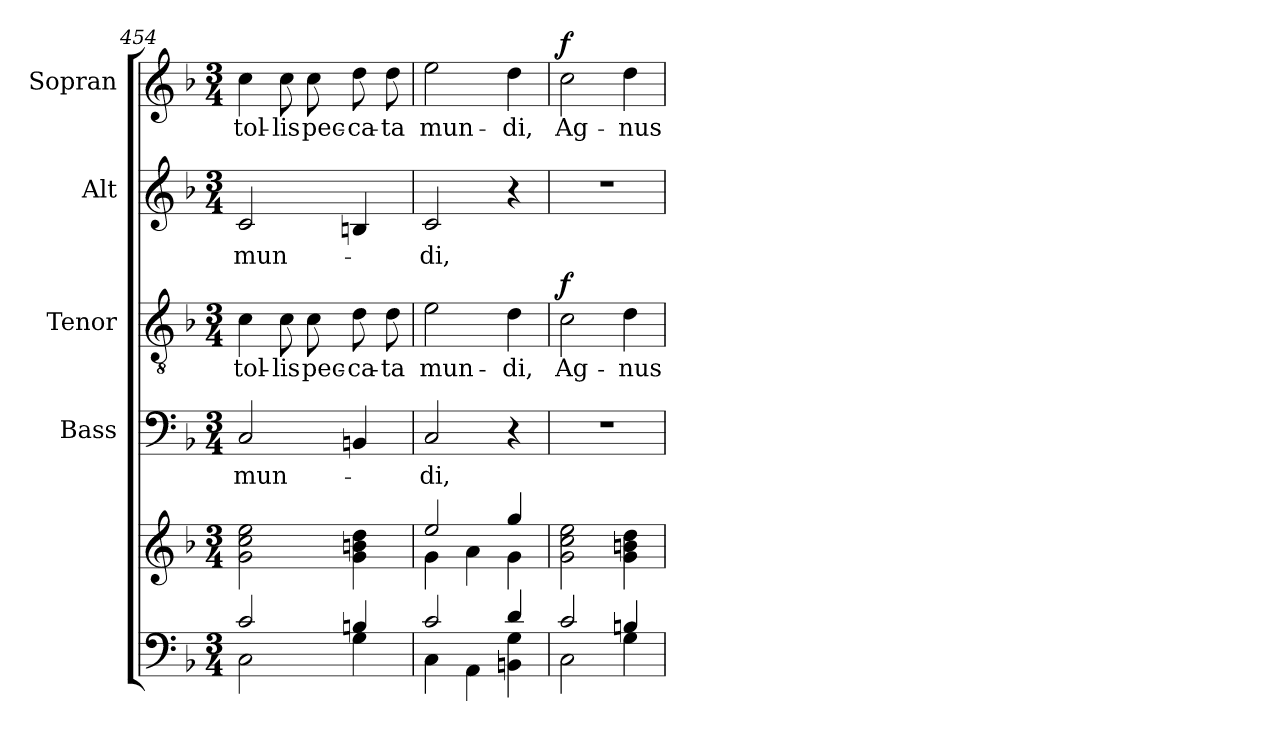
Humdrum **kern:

**kern	**kern	**kern	**text	**kern	**text	**dynam	**kern	**text	**kern	**text	**dynam
*part5	*part5	*part4	*part4	*part3	*part3	*part3	*part2	*part2	*part1	*part1	*part1
*staff6	*staff5	*staff4	*staff4	*staff3	*staff3	*staff3	*staff2	*staff2	*staff1	*staff1	*staff1
*	*	*I"Bass	*	*I"Tenor	*	*	*I"Alt	*	*I"Sopran	*	*
*	*	*I'B.	*	*I'T.	*	*	*I'A.	*	*I'S.	*	*
*clefF4	*clefG2	*clefF4	*	*clefGv2	*	*	*clefG2	*	*clefG2	*	*
*k[b-]	*k[b-]	*k[b-]	*	*k[b-]	*	*	*k[b-]	*	*k[b-]	*	*
*F:	*F:	*F:	*	*F:	*	*	*F:	*	*F:	*	*
*M3/4	*M3/4	*M3/4	*	*M3/4	*	*	*M3/4	*	*M3/4	*	*
=454	=454	=454	=454	=454	=454	=454	=454	=454	=454	=454	=454
*^	*	*	*	*	*	*	*	*	*	*	*
!	!	!	!	!LO:LY:b	!	!LO:LY:b	!	!	!LO:LY:b	!	!LO:LY:b	!
2c/	2C\	2g\ 2cc\ 2ee\	2C/	mun-	4c\	tol-	.	2c/	mun-	4cc\	tol-	.
!	!	!	!	!	!	!LO:LY:b	!	!	!	!	!LO:LY:b	!
.	.	.	.	.	8c\	-lis	.	.	.	8cc\	-lis	.
!	!	!	!	!	!	!LO:LY:b	!	!	!	!	!LO:LY:b	!
.	.	.	.	.	8c\	pec-	.	.	.	8cc\	pec-	.
!	!	!	!	!	!	!LO:LY:b	!	!	!	!	!LO:LY:b	!
4Bn/	4G\	4g\ 4bn\ 4dd\	4BBn/	.	8d\	-ca-	.	4Bn/	.	8dd\	-ca-	.
!	!	!	!	!	!	!LO:LY:b	!	!	!	!	!LO:LY:b	!
.	.	.	.	.	8d\	-ta	.	.	.	8dd\	-ta	.
=455	=455	=455	=455	=455	=455	=455	=455	=455	=455	=455	=455	=455
*	*	*^	*	*	*	*	*	*	*	*	*	*
!	!	!	!	!	!LO:LY:b	!	!LO:LY:b	!	!	!LO:LY:b	!	!LO:LY:b	!
2c/	4C\	2ee/	4g\	2C/	-di,	2e\	mun-	.	2c/	-di,	2ee\	mun-	.
.	4AA\	.	4a\	.	.	.	.	.	.	.	.	.	.
!	!	!	!	!	!	!	!LO:LY:b	!	!	!	!	!LO:LY:b	!
4d/	4BBn\ 4G\	4gg/	4g\	4r	.	4d\	-di,	.	4r	.	4dd\	-di,	.
=456	=456	=456	=456	=456	=456	=456	=456	=456	=456	=456	=456	=456	=456
!	!	!	!	!	!	!	!LO:LY:b	!LO:DY:a	!	!	!	!LO:LY:b	!LO:DY:a
*	*	*v	*v	*	*	*	*	*	*	*	*	*	*
2c/	2C\	2g\ 2cc\ 2ee\	2.r	.	2c\	Ag-	f	2.r	.	2cc\	Ag-	f
!	!	!	!	!	!	!LO:LY:b	!	!	!	!	!LO:LY:b	!
4Bn/	4G\	4g\ 4bn\ 4dd\	.	.	4d\	-nus	.	.	.	4dd\	-nus	.
*v	*v	*	*	*	*	*	*	*	*	*	*	*
=	=	=	=	=	=	=	=	=	=	=	=
*-	*-	*-	*-	*-	*-	*-	*-	*-	*-	*-	*-
